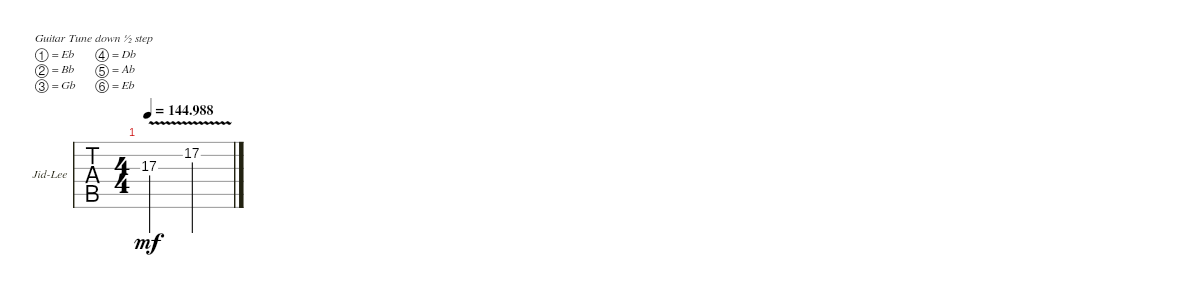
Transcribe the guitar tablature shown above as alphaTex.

\defaultSystemsLayout 4
\bracketExtendMode groupsimilarinstruments
\firstSystemTrackNameOrientation horizontal
\otherSystemsTrackNameOrientation horizontal
\track ("Jid-Lee" "Jid-Lee") {instrument distortionguitar}
\staff {tabs}
\tuning (Eb4 Bb3 Gb3 Db3 Ab2 Eb2)
\ts (4 4)
\tempo
144.988
\accidentals auto
\clef g2
\ottava regular
\simile none
\ks c
17.3{v t}.2{dy mf} 17.2{v}.2
